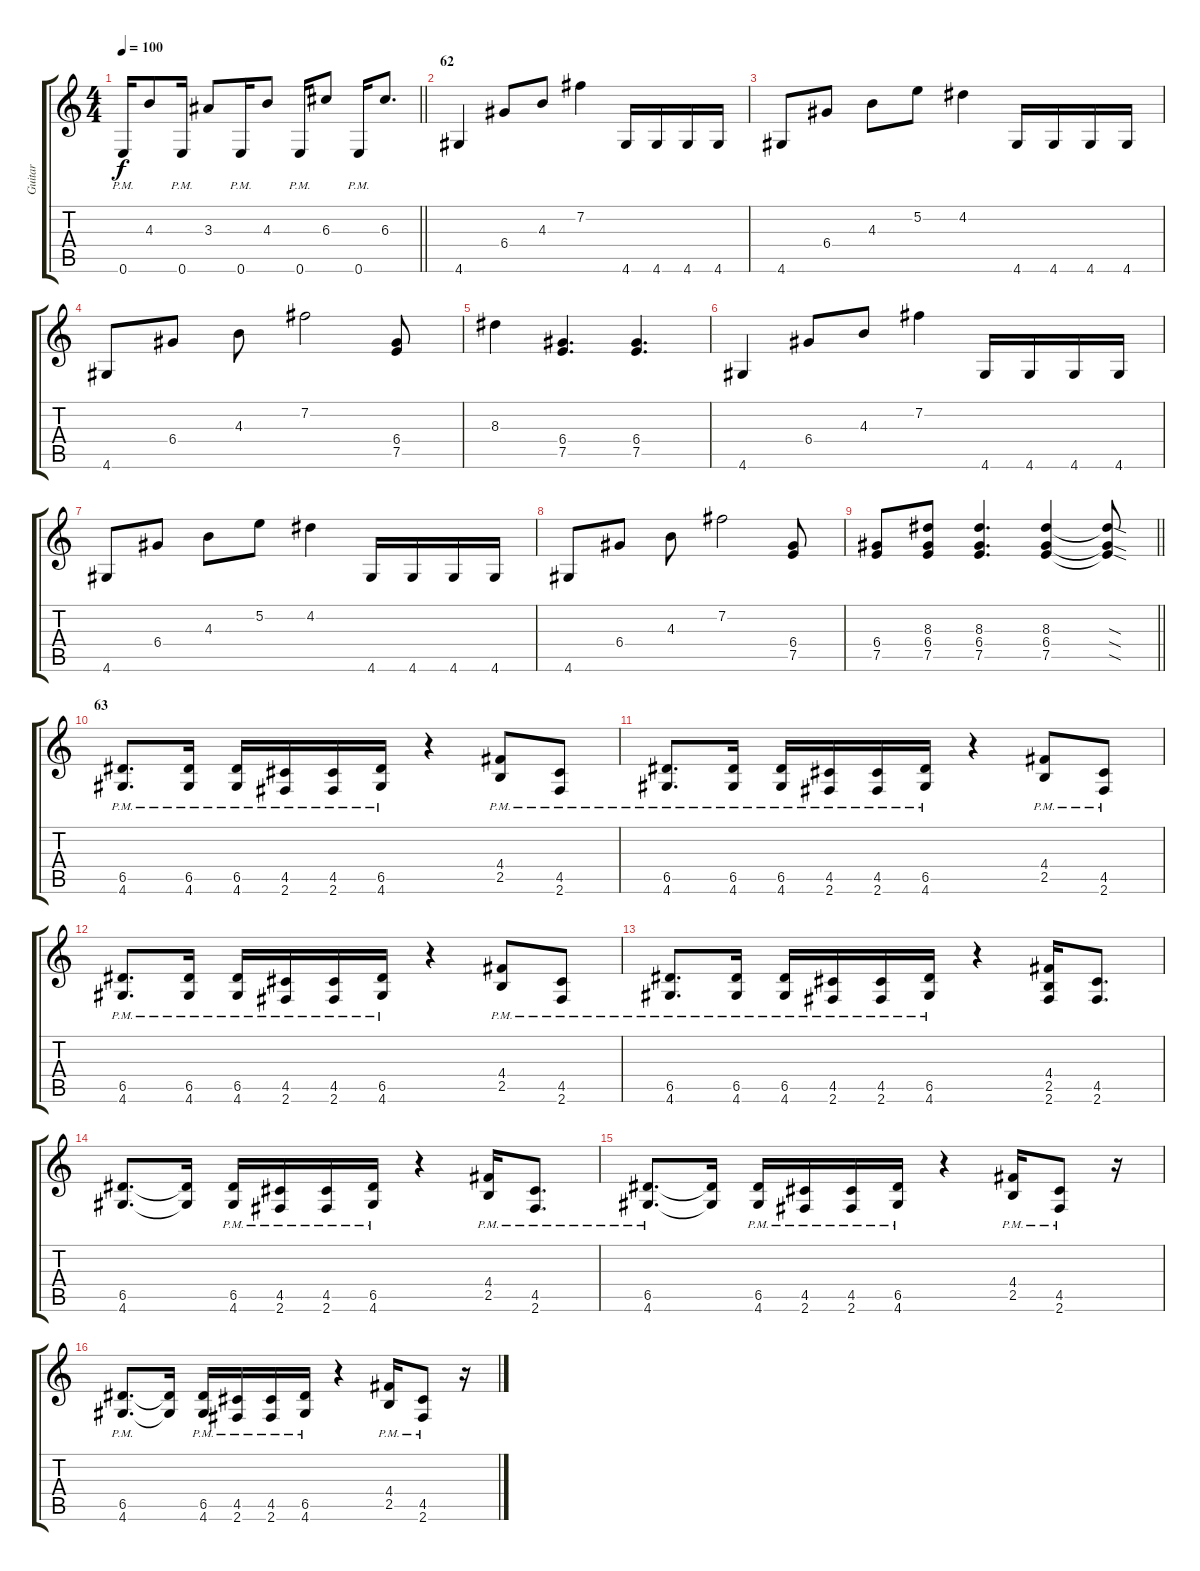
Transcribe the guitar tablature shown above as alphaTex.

\track ("Guitar" "Guitar") {instrument distortionguitar}
\staff {score tabs}
\tuning (E4 B3 G3 D3 A2 E2) {hide}
\ts (4 4)
\tempo 100
\clef g2
\barLineRight lightlight
\ks c
0.6{pm}.16{dy f} 4.3.8 0.6{pm}.16 3.3.8 0.6{pm}.16 4.3.8 0.6{pm}.16 6.3.8 0.6{pm}.16 6.3.8{d} |
\section ("" "62")
4.6.4 6.4.8 4.3.8 7.2.4 4.6.16 4.6.16 4.6.16 4.6.16 |
4.6.8 6.4.8 4.3.8 5.2.8 4.2.4 4.6.16 4.6.16 4.6.16 4.6.16 |
4.6.8 6.4.8 4.3.8 7.2.2 (6.4 7.5).8 |
8.3.4 (6.4 7.5).4{d} (6.4 7.5).4{d} |
4.6.4 6.4.8 4.3.8 7.2.4 4.6.16 4.6.16 4.6.16 4.6.16 |
4.6.8 6.4.8 4.3.8 5.2.8 4.2.4 4.6.16 4.6.16 4.6.16 4.6.16 |
4.6.8 6.4.8 4.3.8 7.2.2 (6.4 7.5).8 |
\barLineRight lightlight
(6.4 7.5).8 (8.3 6.4 7.5).8 (8.3 6.4 7.5).4{d} (8.3 6.4 7.5).4 (8.3{sod t} 6.4{sod t} 7.5{sod t}).8 |
\section ("" "63")
(6.5{pm} 4.6{pm}).8{d} (6.5{pm} 4.6{pm}).16 (6.5{pm} 4.6{pm}).16 (4.5{pm} 2.6{pm}).16 (4.5{pm} 2.6{pm}).16 (6.5{pm} 4.6{pm}).16 r.4 (4.4{pm} 2.5{pm}).8 (4.5{pm} 2.6{pm}).8 |
(6.5{pm} 4.6{pm}).8{d} (6.5{pm} 4.6{pm}).16 (6.5{pm} 4.6{pm}).16 (4.5{pm} 2.6{pm}).16 (4.5{pm} 2.6{pm}).16 (6.5{pm} 4.6{pm}).16 r.4 (4.4{pm} 2.5{pm}).8 (4.5{pm} 2.6{pm}).8 |
(6.5{pm} 4.6{pm}).8{d} (6.5{pm} 4.6{pm}).16 (6.5{pm} 4.6{pm}).16 (4.5{pm} 2.6{pm}).16 (4.5{pm} 2.6{pm}).16 (6.5{pm} 4.6{pm}).16 r.4 (4.4{pm} 2.5{pm}).8 (4.5{pm} 2.6{pm}).8 |
(6.5{pm} 4.6{pm}).8{d} (6.5{pm} 4.6{pm}).16 (6.5{pm} 4.6{pm}).16 (4.5{pm} 2.6{pm}).16 (4.5{pm} 2.6{pm}).16 (6.5{pm} 4.6{pm}).16 r.4 (4.4 2.5 2.6).16 (4.5 2.6).8{d} |
(6.5 4.6).8{d} (6.5{t} 4.6{t}).16 (6.5{pm} 4.6{pm}).16 (4.5{pm} 2.6{pm}).16 (4.5{pm} 2.6{pm}).16 (6.5{pm} 4.6{pm}).16 r.4 (4.4{pm} 2.5{pm}).16 (4.5{pm} 2.6{pm}).8{d} |
(6.5{pm} 4.6{pm}).8{d} (6.5{t} 4.6{t}).16 (6.5{pm} 4.6{pm}).16 (4.5{pm} 2.6{pm}).16 (4.5{pm} 2.6{pm}).16 (6.5{pm} 4.6{pm}).16 r.4 (4.4{pm} 2.5{pm}).16 (4.5{pm} 2.6{pm}).8 r.16 |
(6.5{pm} 4.6{pm}).8{d} (6.5{t} 4.6{t}).16 (6.5{pm} 4.6{pm}).16 (4.5{pm} 2.6{pm}).16 (4.5{pm} 2.6{pm}).16 (6.5{pm} 4.6{pm}).16 r.4 (4.4{pm} 2.5{pm}).16 (4.5{pm} 2.6{pm}).8 r.16
